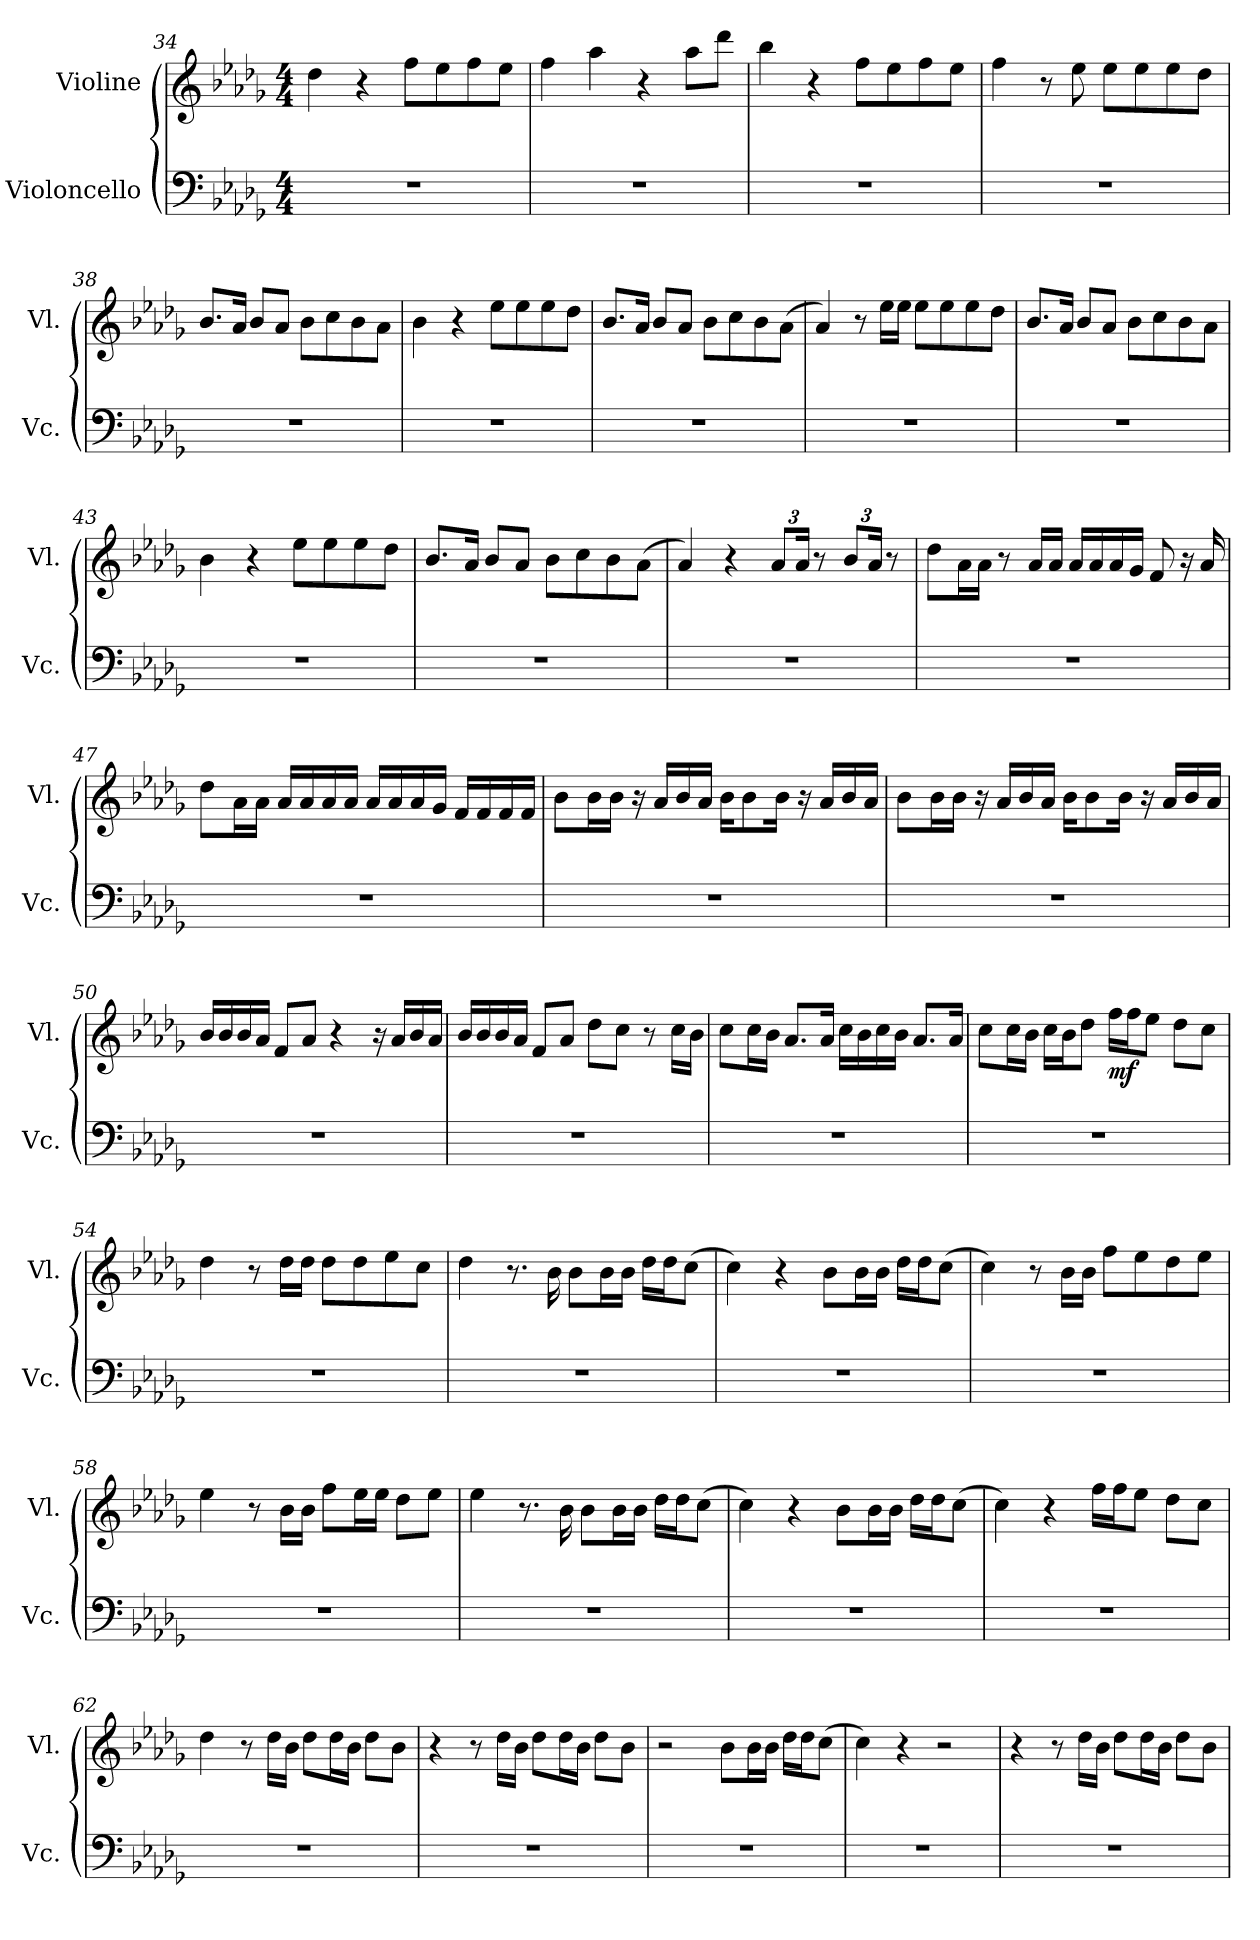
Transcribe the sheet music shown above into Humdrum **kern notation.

**kern	**kern	**dynam
*part2	*part1	*part1
*staff2	*staff1	*staff1
*I"Violoncello	*I"Violine	*
*I'Vc.	*I'Vl.	*
*clefF4	*clefG2	*
*k[b-e-a-d-g-]	*k[b-e-a-d-g-]	*
*M4/4	*M4/4	*
=34	=34	=34
1r	4dd-\	.
.	4r	.
.	8ff\L	.
.	8ee-\	.
.	8ff\	.
.	8ee-\J	.
=35	=35	=35
1r	4ff\	.
.	4aa-\	.
.	4r	.
.	8aa-\L	.
.	8ddd-\J	.
=36	=36	=36
1r	4bb-\	.
.	4r	.
.	8ff\L	.
.	8ee-\	.
.	8ff\	.
.	8ee-\J	.
=37	=37	=37
1r	4ff\	.
.	8r	.
.	8ee-\	.
.	8ee-\L	.
.	8ee-\	.
.	8ee-\	.
.	8dd-\J	.
=38	=38	=38
1r	8.b-/L	.
.	16a-/Jk	.
.	8b-/L	.
.	8a-/J	.
.	8b-\L	.
.	8cc\	.
.	8b-\	.
.	8a-\J	.
!!LO:LB:g=z
=39	=39	=39
1r	4b-\	.
.	4r	.
.	8ee-\L	.
.	8ee-\	.
.	8ee-\	.
.	8dd-\J	.
=40	=40	=40
1r	8.b-/L	.
.	16a-/Jk	.
.	8b-/L	.
.	8a-/J	.
.	8b-\L	.
.	8cc\	.
.	8b-\	.
.	(8a-\J	.
=41	=41	=41
1r	4a-/)	.
.	8r	.
.	16ee-\LL	.
.	16ee-\JJ	.
.	8ee-\L	.
.	8ee-\	.
.	8ee-\	.
.	8dd-\J	.
=42	=42	=42
1r	8.b-/L	.
.	16a-/Jk	.
.	8b-/L	.
.	8a-/J	.
.	8b-\L	.
.	8cc\	.
.	8b-\	.
.	8a-\J	.
=43	=43	=43
1r	4b-\	.
.	4r	.
.	8ee-\L	.
.	8ee-\	.
.	8ee-\	.
.	8dd-\J	.
!!LO:LB:g=z
=44	=44	=44
1r	8.b-/L	.
.	16a-/Jk	.
.	8b-/L	.
.	8a-/J	.
.	8b-\L	.
.	8cc\	.
.	8b-\	.
.	(8a-\J	.
=45	=45	=45
1r	4a-/)	.
.	4r	.
*	*Xbrackettup	*
.	12a-/L	.
.	24a-/Jk	.
.	8r	.
.	12b-/L	.
.	24a-/Jk	.
.	8r	.
=46	=46	=46
1r	8dd-\L	.
.	16a-\L	.
.	16a-\JJ	.
.	8r	.
.	16a-/LL	.
.	16a-/JJ	.
.	16a-/LL	.
.	16a-/	.
.	16a-/	.
.	16g-/JJ	.
.	8f/	.
.	16r	.
.	16a-/	.
!!LO:LB:g=z
=47	=47	=47
1r	8dd-\L	.
.	16a-\L	.
.	16a-\JJ	.
.	16a-/LL	.
.	16a-/	.
.	16a-/	.
.	16a-/JJ	.
.	16a-/LL	.
.	16a-/	.
.	16a-/	.
.	16g-/JJ	.
.	16f/LL	.
.	16f/	.
.	16f/	.
.	16f/JJ	.
=48	=48	=48
1r	8b-\L	.
.	16b-\L	.
.	16b-\JJ	.
.	16r	.
.	16a-/LL	.
.	16b-/	.
.	16a-/JJ	.
.	16b-\KL	.
.	8b-\	.
.	16b-\Jk	.
.	16r	.
.	16a-/LL	.
.	16b-/	.
.	16a-/JJ	.
=49	=49	=49
1r	8b-\L	.
.	16b-\L	.
.	16b-\JJ	.
.	16r	.
.	16a-/LL	.
.	16b-/	.
.	16a-/JJ	.
.	16b-\KL	.
.	8b-\	.
.	16b-\Jk	.
.	16r	.
.	16a-/LL	.
.	16b-/	.
.	16a-/JJ	.
!!LO:LB:g=z
=50	=50	=50
1r	16b-/LL	.
.	16b-/	.
.	16b-/	.
.	16a-/JJ	.
.	8f/L	.
.	8a-/J	.
.	4r	.
.	16r	.
.	16a-/LL	.
.	16b-/	.
.	16a-/JJ	.
=51	=51	=51
1r	16b-/LL	.
.	16b-/	.
.	16b-/	.
.	16a-/JJ	.
.	8f/L	.
.	8a-/J	.
.	8dd-\L	.
.	8cc\J	.
.	8r	.
.	16cc\LL	.
.	16b-\JJ	.
=52	=52	=52
1r	8cc\L	.
.	16cc\L	.
.	16b-\JJ	.
.	8.a-/L	.
.	16a-/Jk	.
.	16cc\LL	.
.	16b-\	.
.	16cc\	.
.	16b-\JJ	.
.	8.a-/L	.
.	16a-/Jk	.
!!LO:PB:g=z
=53	=53	=53
1r	8cc\L	.
.	16cc\L	.
.	16b-\JJ	.
.	16cc\LL	.
.	16b-\J	.
.	8dd-\J	.
!	!	!LO:DY:b
.	16ff\LL	mf
.	16ff\J	.
.	8ee-\J	.
.	8dd-\L	.
.	8cc\J	.
=54	=54	=54
1r	4dd-\	.
.	8r	.
.	16dd-\LL	.
.	16dd-\JJ	.
.	8dd-\L	.
.	8dd-\	.
.	8ee-\	.
.	8cc\J	.
=55	=55	=55
1r	4dd-\	.
.	8.r	.
.	16b-\	.
.	8b-\L	.
.	16b-\L	.
.	16b-\JJ	.
.	16dd-\LL	.
.	16dd-\J	.
.	(8cc\J	.
=56	=56	=56
1r	4cc\)	.
.	4r	.
.	8b-\L	.
.	16b-\L	.
.	16b-\JJ	.
.	16dd-\LL	.
.	16dd-\J	.
.	(8cc\J	.
!!LO:LB:g=z
=57	=57	=57
1r	4cc\)	.
.	8r	.
.	16b-\LL	.
.	16b-\JJ	.
.	8ff\L	.
.	8ee-\	.
.	8dd-\	.
.	8ee-\J	.
=58	=58	=58
1r	4ee-\	.
.	8r	.
.	16b-\LL	.
.	16b-\JJ	.
.	8ff\L	.
.	16ee-\L	.
.	16ee-\JJ	.
.	8dd-\L	.
.	8ee-\J	.
=59	=59	=59
1r	4ee-\	.
.	8.r	.
.	16b-\	.
.	8b-\L	.
.	16b-\L	.
.	16b-\JJ	.
.	16dd-\LL	.
.	16dd-\J	.
.	(8cc\J	.
=60	=60	=60
1r	4cc\)	.
.	4r	.
.	8b-\L	.
.	16b-\L	.
.	16b-\JJ	.
.	16dd-\LL	.
.	16dd-\J	.
.	(8cc\J	.
=61	=61	=61
1r	4cc\)	.
.	4r	.
.	16ff\LL	.
.	16ff\J	.
.	8ee-\J	.
.	8dd-\L	.
.	8cc\J	.
!!LO:LB:g=z
=62	=62	=62
1r	4dd-\	.
.	8r	.
.	16dd-\LL	.
.	16b-\JJ	.
.	8dd-\L	.
.	16dd-\L	.
.	16b-\JJ	.
.	8dd-\L	.
.	8b-\J	.
=63	=63	=63
1r	4r	.
.	8r	.
.	16dd-\LL	.
.	16b-\JJ	.
.	8dd-\L	.
.	16dd-\L	.
.	16b-\JJ	.
.	8dd-\L	.
.	8b-\J	.
=64	=64	=64
1r	2r	.
.	8b-\L	.
.	16b-\L	.
.	16b-\JJ	.
.	16dd-\LL	.
.	16dd-\J	.
.	(8cc\J	.
=65	=65	=65
1r	4cc\)	.
.	4r	.
.	2r	.
=66	=66	=66
1r	4r	.
.	8r	.
.	16dd-\LL	.
.	16b-\JJ	.
.	8dd-\L	.
.	16dd-\L	.
.	16b-\JJ	.
.	8dd-\L	.
.	8b-\J	.
=	=	=
*-	*-	*-
